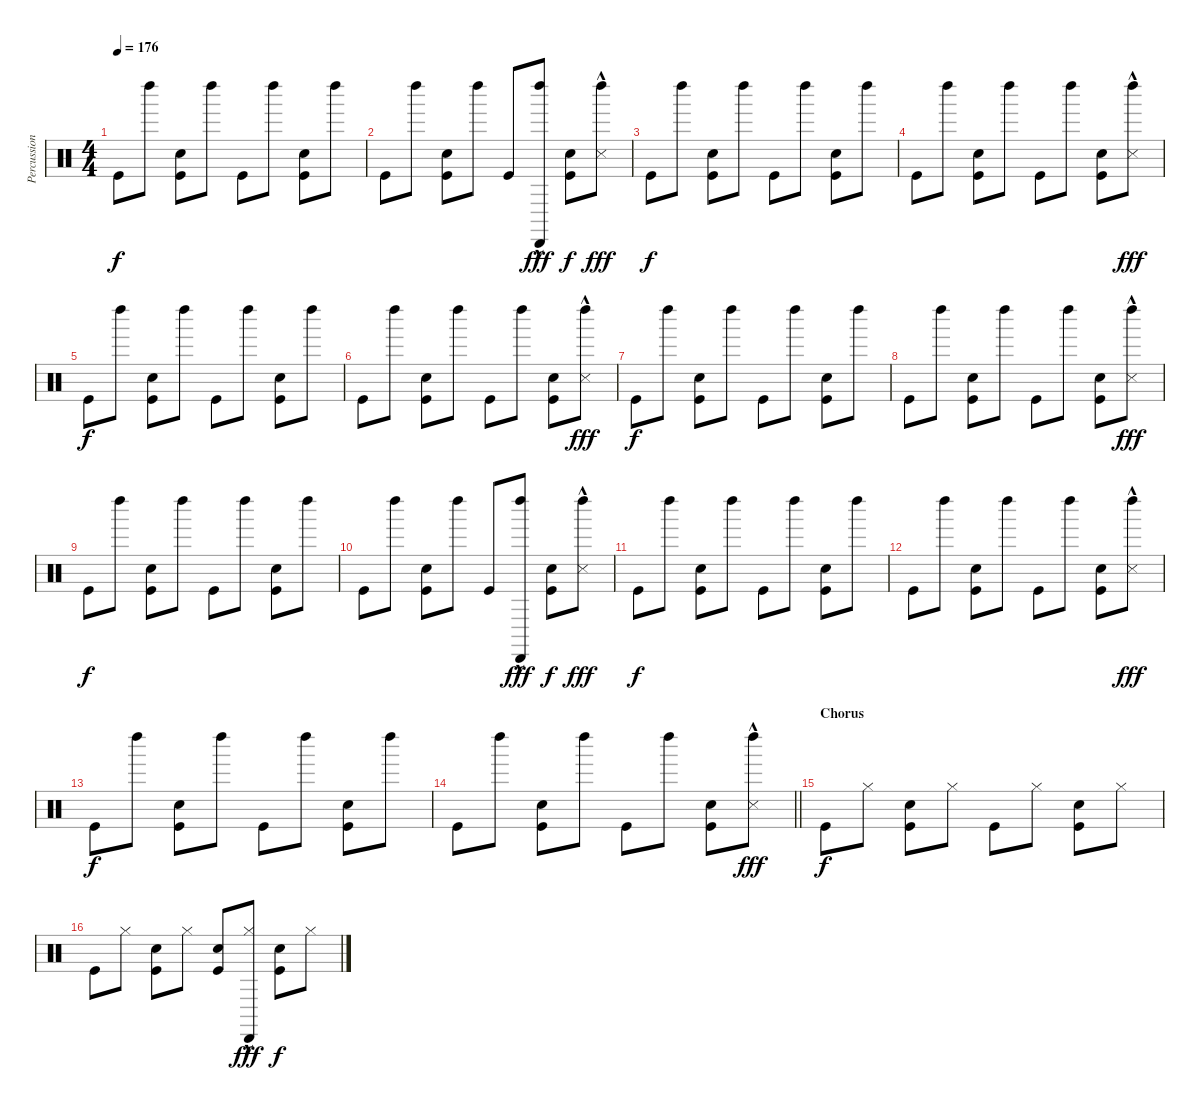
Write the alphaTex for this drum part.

\track ("Percussion" "Percussion") {instrument percussion}
\staff {score}
\articulation defaults
\ts (4 4)
\tempo 176
\clef neutral
\ks c "Kick (hit)".8{dy f} "Left Maraca (hit)".8
("Kick (hit)" "Hand Clap (hit)").8 "Left Maraca (hit)".8 "Kick (hit)".8 "Left Maraca (hit)".8 ("Kick (hit)" "Hand Clap (hit)").8 "Left Maraca (hit)".8 |
"Kick (hit)".8 "Left Maraca (hit)".8 ("Kick (hit)" "Hand Clap (hit)").8 "Left Maraca (hit)".8 "Kick (hit)".8 ("Left Maraca (hit)" "Cabasa (hit)"{hac}).8{dy fff} ("Kick (hit)" "Hand Clap (hit)").8{dy f} ("Left Maraca (hit)" "Metronome (hit)"{hac}).8{dy fff} |
"Kick (hit)".8{dy f} "Left Maraca (hit)".8 ("Kick (hit)" "Hand Clap (hit)").8 "Left Maraca (hit)".8 "Kick (hit)".8 "Left Maraca (hit)".8 ("Kick (hit)" "Hand Clap (hit)").8 "Left Maraca (hit)".8 |
"Kick (hit)".8 "Left Maraca (hit)".8 ("Kick (hit)" "Hand Clap (hit)").8 "Left Maraca (hit)".8 "Kick (hit)".8 "Left Maraca (hit)".8 ("Kick (hit)" "Hand Clap (hit)").8 ("Left Maraca (hit)" "Metronome (hit)"{hac}).8{dy fff} |
"Kick (hit)".8{dy f} "Left Maraca (hit)".8 ("Kick (hit)" "Hand Clap (hit)").8 "Left Maraca (hit)".8 "Kick (hit)".8 "Left Maraca (hit)".8 ("Kick (hit)" "Hand Clap (hit)").8 "Left Maraca (hit)".8 |
"Kick (hit)".8 "Left Maraca (hit)".8 ("Kick (hit)" "Hand Clap (hit)").8 "Left Maraca (hit)".8 "Kick (hit)".8 "Left Maraca (hit)".8 ("Kick (hit)" "Hand Clap (hit)").8 ("Left Maraca (hit)" "Metronome (hit)"{hac}).8{dy fff} |
"Kick (hit)".8{dy f} "Left Maraca (hit)".8 ("Kick (hit)" "Hand Clap (hit)").8 "Left Maraca (hit)".8 "Kick (hit)".8 "Left Maraca (hit)".8 ("Kick (hit)" "Hand Clap (hit)").8 "Left Maraca (hit)".8 |
"Kick (hit)".8 "Left Maraca (hit)".8 ("Kick (hit)" "Hand Clap (hit)").8 "Left Maraca (hit)".8 "Kick (hit)".8 "Left Maraca (hit)".8 ("Kick (hit)" "Hand Clap (hit)").8 ("Left Maraca (hit)" "Metronome (hit)"{hac}).8{dy fff} |
"Kick (hit)".8{dy f} "Left Maraca (hit)".8 ("Kick (hit)" "Hand Clap (hit)").8 "Left Maraca (hit)".8 "Kick (hit)".8 "Left Maraca (hit)".8 ("Kick (hit)" "Hand Clap (hit)").8 "Left Maraca (hit)".8 |
"Kick (hit)".8 "Left Maraca (hit)".8 ("Kick (hit)" "Hand Clap (hit)").8 "Left Maraca (hit)".8 "Kick (hit)".8 ("Left Maraca (hit)" "Cabasa (hit)"{hac}).8{dy fff} ("Kick (hit)" "Hand Clap (hit)").8{dy f} ("Left Maraca (hit)" "Metronome (hit)"{hac}).8{dy fff} |
"Kick (hit)".8{dy f} "Left Maraca (hit)".8 ("Kick (hit)" "Hand Clap (hit)").8 "Left Maraca (hit)".8 "Kick (hit)".8 "Left Maraca (hit)".8 ("Kick (hit)" "Hand Clap (hit)").8 "Left Maraca (hit)".8 |
"Kick (hit)".8 "Left Maraca (hit)".8 ("Kick (hit)" "Hand Clap (hit)").8 "Left Maraca (hit)".8 "Kick (hit)".8 "Left Maraca (hit)".8 ("Kick (hit)" "Hand Clap (hit)").8 ("Left Maraca (hit)" "Metronome (hit)"{hac}).8{dy fff} |
"Kick (hit)".8{dy f} "Left Maraca (hit)".8 ("Kick (hit)" "Hand Clap (hit)").8 "Left Maraca (hit)".8 "Kick (hit)".8 "Left Maraca (hit)".8 ("Kick (hit)" "Hand Clap (hit)").8 "Left Maraca (hit)".8 |
\barLineRight lightlight "Kick (hit)".8 "Left Maraca (hit)".8
("Kick (hit)" "Hand Clap (hit)").8 "Left Maraca (hit)".8 "Kick (hit)".8 "Left Maraca (hit)".8 ("Kick (hit)" "Hand Clap (hit)").8 ("Left Maraca (hit)" "Metronome (hit)"{hac}).8{dy fff} |
\section ("" "Chorus")
"Kick (hit)".8{dy f} "Hi-Hat (closed)".8 ("Kick (hit)" "Snare (hit) 2").8 "Hi-Hat (closed)".8 "Kick (hit)".8 "Hi-Hat (closed)".8 ("Kick (hit)" "Snare (hit) 2").8 "Hi-Hat (closed)".8 |
"Kick (hit)".8 "Hi-Hat (closed)".8 ("Kick (hit)" "Snare (hit) 2").8 "Hi-Hat (closed)".8 ("Kick (hit)" "Hand Clap (hit)").8 ("Hi-Hat (closed)" "Cabasa (hit)"{hac}).8{dy fff} ("Kick (hit)" "Snare (hit) 2").8{dy f} "Hi-Hat (closed)".8
